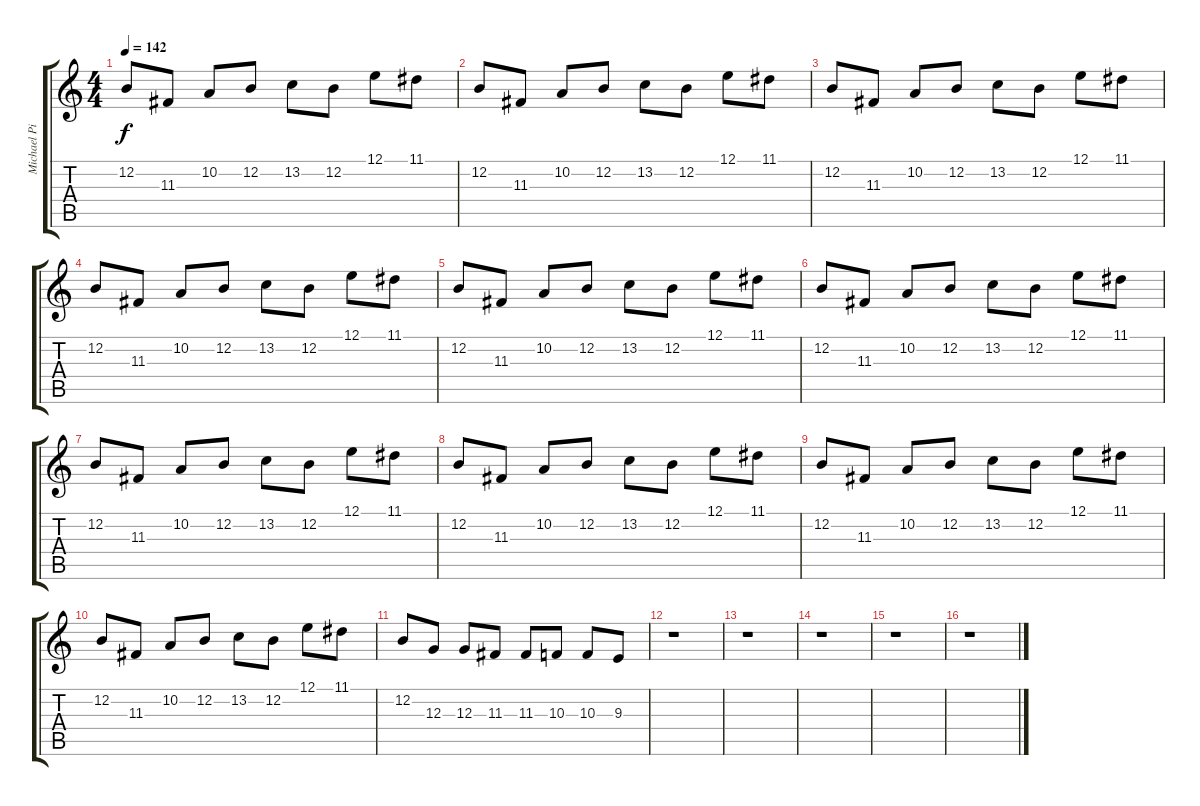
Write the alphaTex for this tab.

\track ("Michael Pinnella (harpsichord)" "Michael Pi") {instrument harpsichord}
\staff {score tabs}
\tuning (E4 B3 G3 D3 A2 E2) {hide}
\ts (4 4)
\tempo 142
\clef g2
\ks c
12.2.8{dy f} 11.3.8 10.2.8 12.2.8 13.2.8 12.2.8 12.1.8 11.1.8 |
12.2.8 11.3.8 10.2.8 12.2.8 13.2.8 12.2.8 12.1.8 11.1.8 |
12.2.8 11.3.8 10.2.8 12.2.8 13.2.8 12.2.8 12.1.8 11.1.8 |
12.2.8 11.3.8 10.2.8 12.2.8 13.2.8 12.2.8 12.1.8 11.1.8 |
12.2.8 11.3.8 10.2.8 12.2.8 13.2.8 12.2.8 12.1.8 11.1.8 |
12.2.8 11.3.8 10.2.8 12.2.8 13.2.8 12.2.8 12.1.8 11.1.8 |
12.2.8 11.3.8 10.2.8 12.2.8 13.2.8 12.2.8 12.1.8 11.1.8 |
12.2.8 11.3.8 10.2.8 12.2.8 13.2.8 12.2.8 12.1.8 11.1.8 |
12.2.8 11.3.8 10.2.8 12.2.8 13.2.8 12.2.8 12.1.8 11.1.8 |
12.2.8 11.3.8 10.2.8 12.2.8 13.2.8 12.2.8 12.1.8 11.1.8 |
12.2.8 12.3.8 12.3.8 11.3.8 11.3.8 10.3.8 10.3.8 9.3.8 |
r.1 |
r.1 |
r.1 |
r.1 |
r.1
